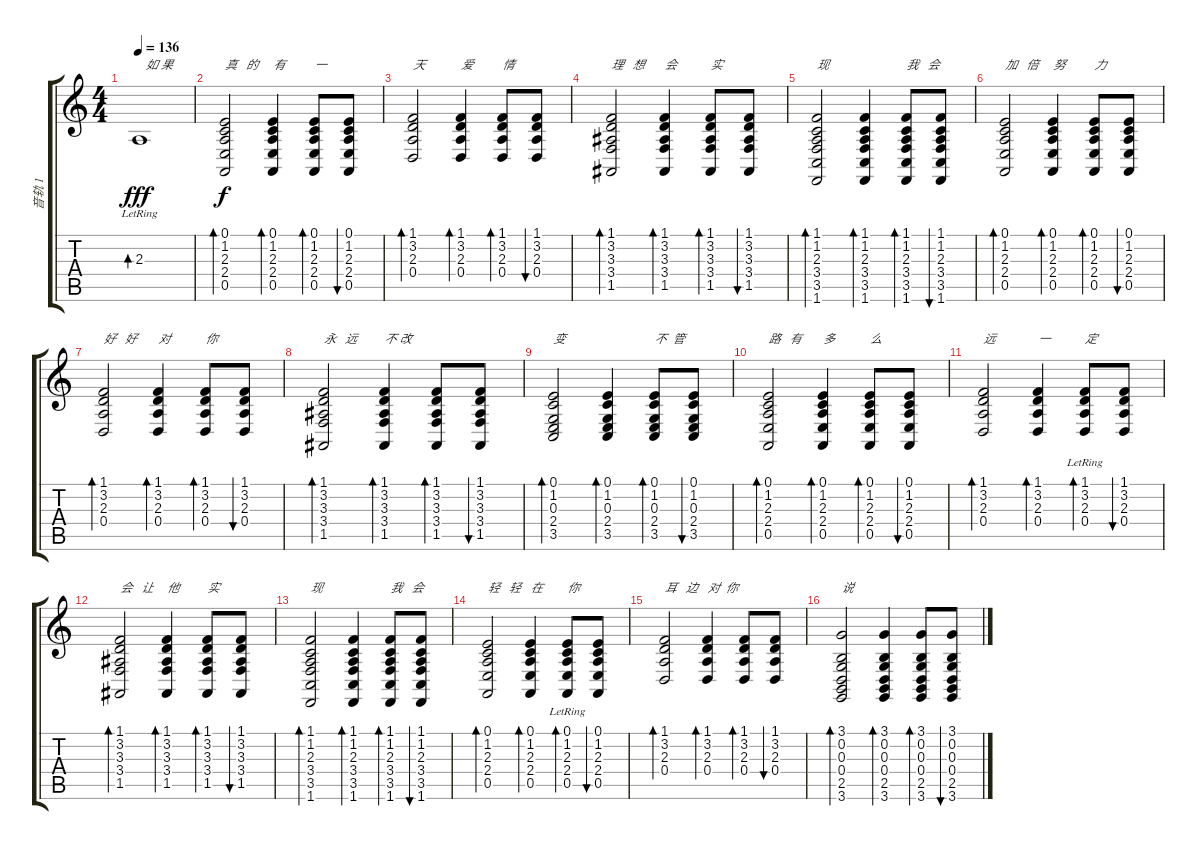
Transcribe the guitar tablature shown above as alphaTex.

\track ("音轨 1" "音轨 1") {instrument acousticgrandpiano}
\staff {score tabs}
\tuning (E4 B3 G3 D3 A2 E2) {hide}
\ts (4 4)
\tempo 136
\clef g2
\ks c
2.3{lr}.1{bd 120 txt "  如 果" dy fff} |
(0.1 1.2 2.3 2.4 0.5).2{bd 60 txt "真   的" dy f} (0.1 1.2 2.3 2.4 0.5).4{bd 60 txt "有"} (0.1 1.2 2.3 2.4 0.5).8{bd 60 txt "一"} (0.1 1.2 2.3 2.4 0.5).8{bu 60} |
(1.1 3.2 2.3 0.4).2{bd 60 txt "天"} (1.1 3.2 2.3 0.4).4{bd 60 txt "爱"} (1.1 3.2 2.3 0.4).8{bd 60 txt "情"} (1.1 3.2 2.3 0.4).8{bu 60} |
(1.1 3.2 3.3 3.4 1.5).2{bd 60 txt "理   想"} (1.1 3.2 3.3 3.4 1.5).4{bd 60 txt "会"} (1.1 3.2 3.3 3.4 1.5).8{bd 60 txt "实 "} (1.1 3.2 3.3 3.4 1.5).8{bu 60} |
(1.1 1.2 2.3 3.4 3.5 1.6).2{bd 60 txt "现"} (1.1 1.2 2.3 3.4 3.5 1.6).4{bd 60} (1.1 1.2 2.3 3.4 3.5 1.6).8{bd 60 txt "我   会"} (1.1 1.2 2.3 3.4 3.5 1.6).8{bu 60} |
(0.1 1.2 2.3 2.4 0.5).2{bd 60 txt "加   倍"} (0.1 1.2 2.3 2.4 0.5).4{bd 60 txt "努 "} (0.1 1.2 2.3 2.4 0.5).8{bd 60 txt "力"} (0.1 1.2 2.3 2.4 0.5).8{bu 60} |
(1.1 3.2 2.3 0.4).2{bd 60 txt "好   好"} (1.1 3.2 2.3 0.4).4{bd 60 txt "对"} (1.1 3.2 2.3 0.4).8{bd 60 txt "你"} (1.1 3.2 2.3 0.4).8{bu 60} |
(1.1 3.2 3.3 3.4 1.5).2{bd 60 txt "永   远"} (1.1 3.2 3.3 3.4 1.5).4{bd 60 txt "不 改"} (1.1 3.2 3.3 3.4 1.5).8{bd 60} (1.1 3.2 3.3 3.4 1.5).8{bu 60} |
(0.1 1.2 0.3 2.4 3.5).2{bd 60 txt "变"} (0.1 1.2 0.3 2.4 3.5).4{bd 60} (0.1 1.2 0.3 2.4 3.5).8{bd 60 txt "不  管"} (0.1 1.2 0.3 2.4 3.5).8{bu 60} |
(0.1 1.2 2.3 2.4 0.5).2{bd 60 txt "路   有"} (0.1 1.2 2.3 2.4 0.5).4{bd 60 txt "多"} (0.1 1.2 2.3 2.4 0.5).8{bd 60 txt "么"} (0.1 1.2 2.3 2.4 0.5).8{bu 60} |
(1.1 3.2 2.3 0.4).2{bd 60 txt "远"} (1.1 3.2 2.3 0.4).4{bd 60 txt "一"} (1.1{lr} 3.2 2.3 0.4).8{bd 60 txt "定"} (1.1 3.2 2.3 0.4).8{bu 60} |
(1.1 3.2 3.3 3.4 1.5).2{bd 60 txt "会   让"} (1.1 3.2 3.3 3.4 1.5).4{bd 60 txt "他"} (1.1 3.2 3.3 3.4 1.5).8{bd 60 txt "实"} (1.1 3.2 3.3 3.4 1.5).8{bu 60} |
(1.1 1.2 2.3 3.4 3.5 1.6).2{bd 60 txt "现"} (1.1 1.2 2.3 3.4 3.5 1.6).4{bd 60} (1.1 1.2 2.3 3.4 3.5 1.6).8{bd 60 txt "我   会"} (1.1 1.2 2.3 3.4 3.5 1.6).8{bu 60} |
(0.1 1.2 2.3 2.4 0.5).2{bd 60 txt "轻   轻"} (0.1 1.2 2.3 2.4 0.5).4{bd 60 txt "在"} (0.1{lr} 1.2 2.3 2.4 0.5).8{bd 60 txt "你"} (0.1 1.2 2.3 2.4 0.5).8{bu 60} |
(1.1 3.2 2.3 0.4).2{bd 60 txt "耳   边"} (1.1 3.2 2.3 0.4).4{bd 60 txt "对  你"} (1.1 3.2 2.3 0.4).8{bd 60} (1.1 3.2 2.3 0.4).8{bu 60} |
(3.1 0.2 0.3 0.4 2.5 3.6).2{bd 60 txt "说"} (3.1 0.2 0.3 0.4 2.5 3.6).4{bd 60} (3.1 0.2 0.3 0.4 2.5 3.6).8{bd 60} (3.1 0.2 0.3 0.4 2.5 3.6).8{bu 60}
